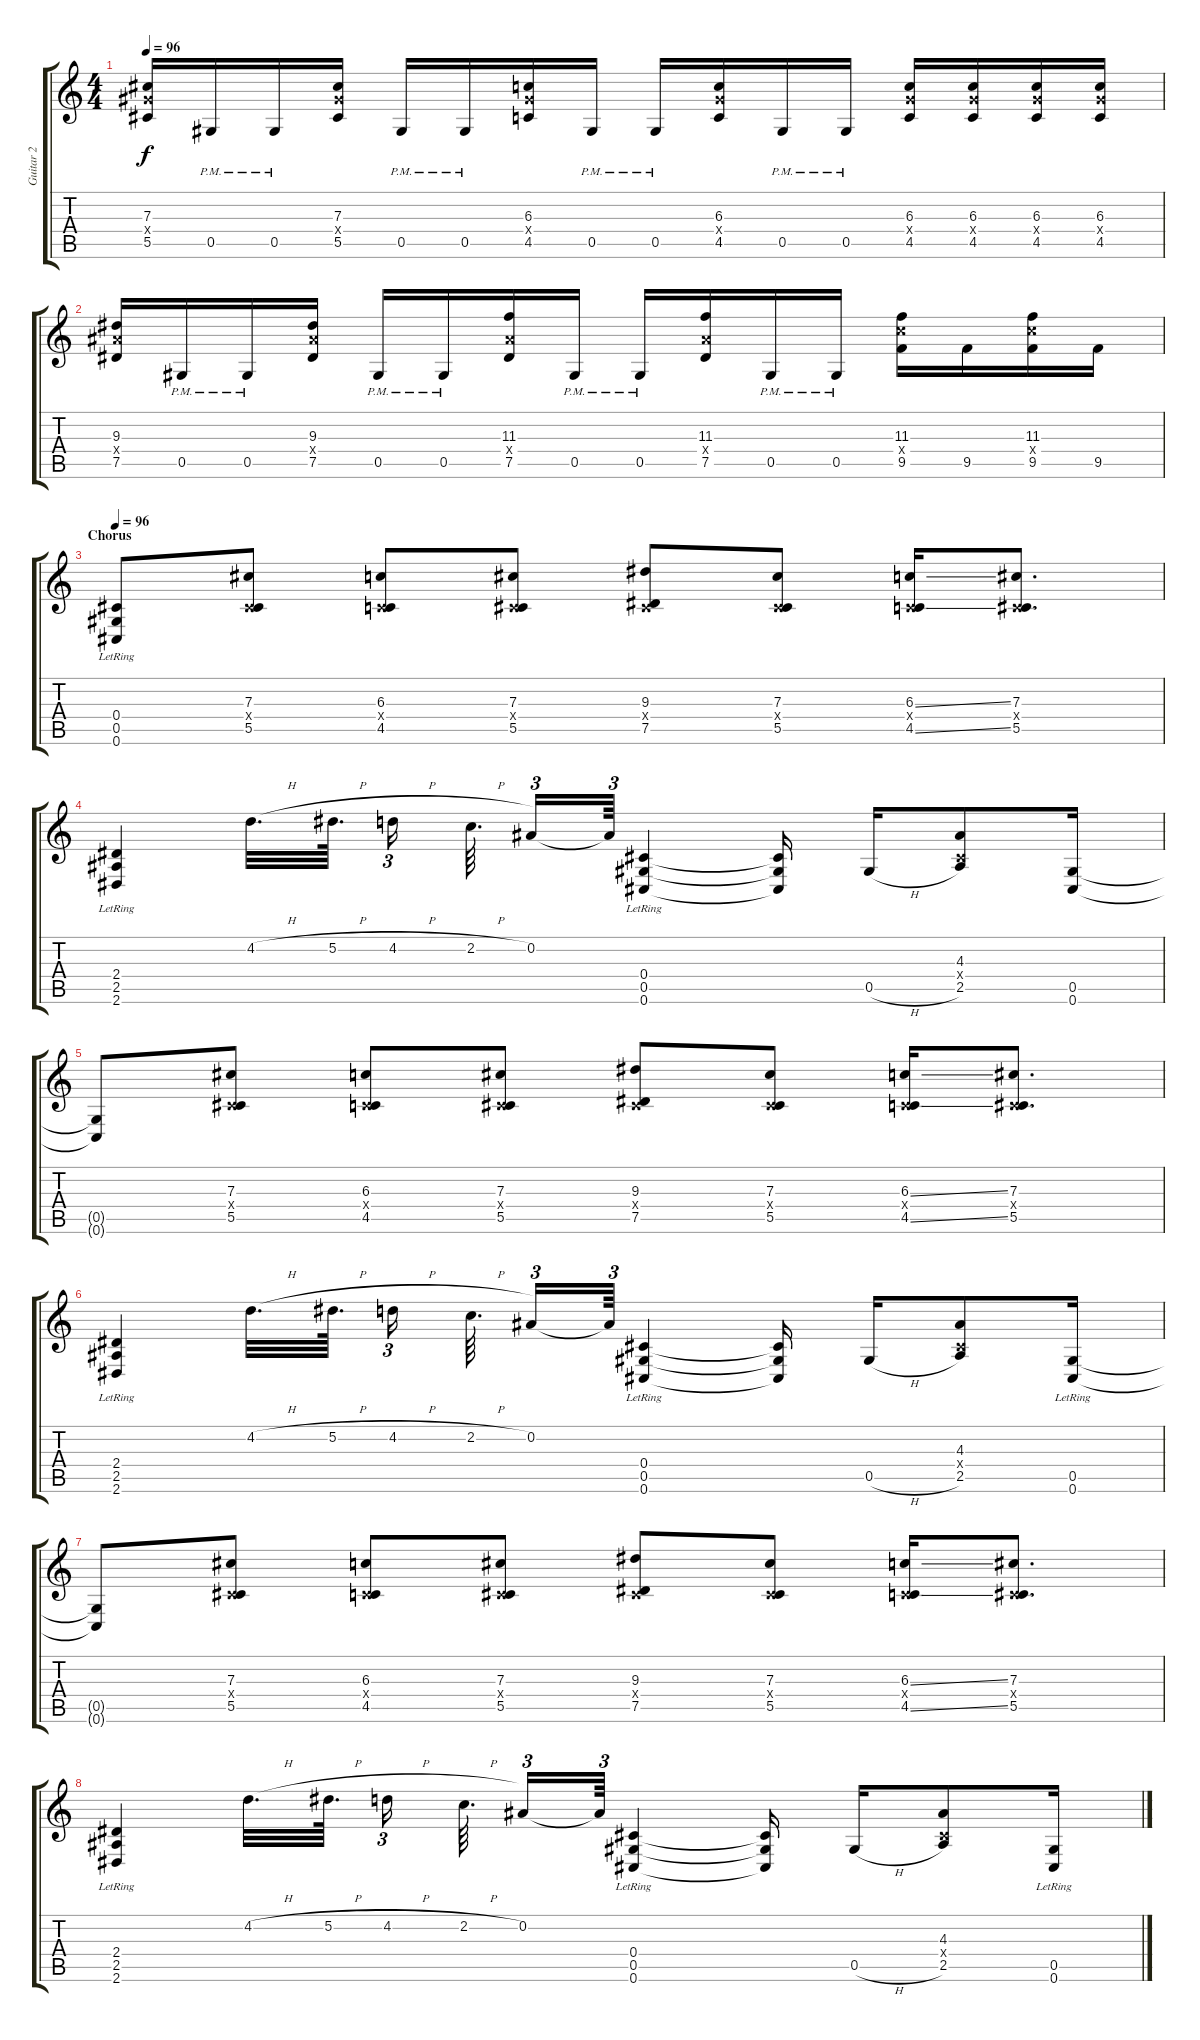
\track ("Guitar 2" "Guitar 2") {instrument distortionguitar}
\staff {score tabs}
\tuning (Eb4 Bb3 Gb3 Db3 Ab2 Db2) {hide}
\ts (4 4)
\tempo 96
\clef g2
\ks c
(7.3 7.4{x} 5.5).16{dy f} 0.5{pm}.16 0.5{pm}.16 (7.3 7.4{x} 5.5).16 0.5{pm}.16 0.5{pm}.16 (6.3 7.4{x} 4.5).16 0.5{pm}.16 0.5{pm}.16 (6.3 7.4{x} 4.5).16 0.5{pm}.16 0.5{pm}.16 (6.3 7.4{x} 4.5).16 (6.3 7.4{x} 4.5).16 (6.3 7.4{x} 4.5).16 (6.3 7.4{x} 4.5).16 |
(9.3 9.4{x} 7.5).16 0.5{pm}.16 0.5{pm}.16 (9.3 9.4{x} 7.5).16 0.5{pm}.16 0.5{pm}.16 (11.3 9.4{x} 7.5).16 0.5{pm}.16 0.5{pm}.16 (11.3 9.4{x} 7.5).16 0.5{pm}.16 0.5{pm}.16 (11.3 11.4{x} 9.5).16 9.5.16 (11.3 11.4{x} 9.5).16 9.5.16 |
\section ("" "Chorus")
\tempo 96
(0.4 0.5 0.6{lr}).8 (7.3 0.4{x} 5.5).8 (6.3 0.4{x} 4.5).8 (7.3 0.4{x} 5.5).8 (9.3 0.4{x} 7.5).8 (7.3 0.4{x} 5.5).8 (6.3{ss} 0.4{x} 4.5{ss}).16 (7.3 0.4{x} 5.5).8{d} |
(2.4 2.5 2.6{lr}).4 4.2{h}.32{d} 5.2{h}.64{d} 4.2{h}.16{tu (3 2)} 2.2{h}.64{d} 0.2.16{tu (3 2)} 0.2{t}.64{tu (3 2)} (0.4 0.5 0.6{lr}).4 (0.4{t} 0.5{t} 0.6{t}).16 0.5{h}.16 (4.3 0.4{x} 2.5).8 (0.5 0.6).16 |
(0.5{t} 0.6{t}).8 (7.3 0.4{x} 5.5).8 (6.3 0.4{x} 4.5).8 (7.3 0.4{x} 5.5).8 (9.3 0.4{x} 7.5).8 (7.3 0.4{x} 5.5).8 (6.3{ss} 0.4{x} 4.5{ss}).16 (7.3 0.4{x} 5.5).8{d} |
(2.4 2.5 2.6{lr}).4 4.2{h}.32{d} 5.2{h}.64{d} 4.2{h}.16{tu (3 2)} 2.2{h}.64{d} 0.2.16{tu (3 2)} 0.2{t}.64{tu (3 2)} (0.4 0.5 0.6{lr}).4 (0.4{t} 0.5{t} 0.6{t}).16 0.5{h}.16 (4.3 0.4{x} 2.5).8 (0.5 0.6{lr}).16 |
(0.5{t} 0.6{t}).8 (7.3 0.4{x} 5.5).8 (6.3 0.4{x} 4.5).8 (7.3 0.4{x} 5.5).8 (9.3 0.4{x} 7.5).8 (7.3 0.4{x} 5.5).8 (6.3{ss} 0.4{x} 4.5{ss}).16 (7.3 0.4{x} 5.5).8{d} |
(2.4 2.5 2.6{lr}).4 4.2{h}.32{d} 5.2{h}.64{d} 4.2{h}.16{tu (3 2)} 2.2{h}.64{d} 0.2.16{tu (3 2)} 0.2{t}.64{tu (3 2)} (0.4 0.5 0.6{lr}).4 (0.4{t} 0.5{t} 0.6{t}).16 0.5{h}.16 (4.3 0.4{x} 2.5).8 (0.5 0.6{lr}).16
